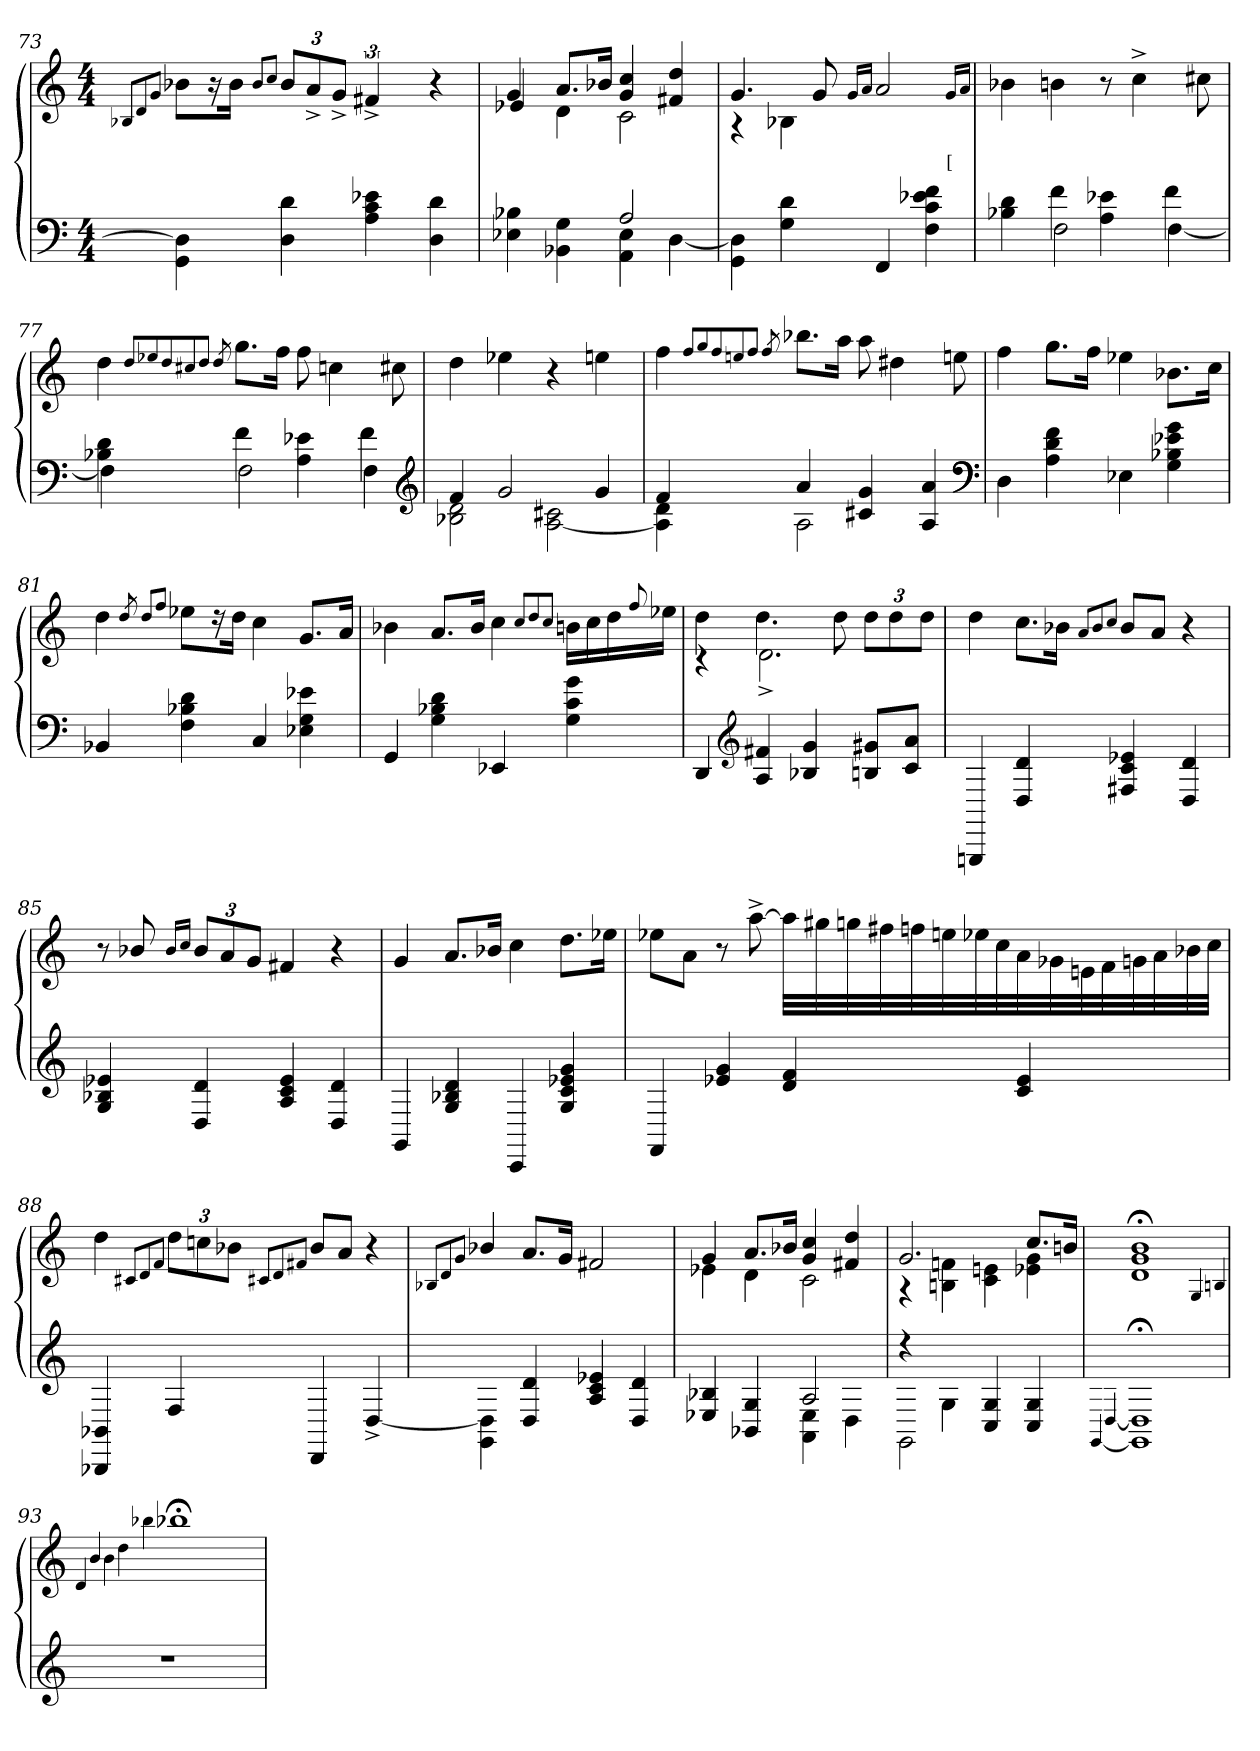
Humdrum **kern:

**kern	**kern	**text
*part2	*part1	*part1
*staff2	*staff1	*staff1
*clefF4	*clefG2	*
*k[]	*k[]	*
*M4/4	*M4/4	*
=73	=73	=73
.	8qB-X/L	.
.	8qd/	.
.	8qg/J	.
4D\] 4GG	8b-L	.
.	16r	.
.	16b-Jk	.
.	8qb-/L	.
.	8qcc/J	.
4d 4D	12b-L	.
.	12a^>	.
.	12g^>J	.
4e-X 4c 4A	6f#X^>	.
.	12ryy	.
4d 4D	4r	.
=74	=74	=74
*^	*^	*
2ryy	4B-X 4E-X	4g	4e-X/	.
.	4G 4BB-	8.aL	4d	.
.	.	16b-XJk	.	.
2A	4E- 4AA	4cc 4g	2c	.
.	[4D	4dd 4f#X	.	.
*v	*v	*	*	*
=75	=75	=75	=75
4D\] 4GG	4.g	4r	.
4d 4G	.	4B-X	.
.	8g	.	.
.	16qg/LL	.	.
.	16qa/JJ	.	.
4FF	2a	2ryy	.
4f 4e-X 4c 4F	.	.	.
*	*v	*v	*
.	16qg/LL	[
.	16qa/JJ	.
=76	=76	=76
*^	*	*
4d 4B-X	4ryy	4b-X	.
4f\	2F	4bn	.
4e-X\ 4A	.	8r	.
.	.	4cc^>	.
4f\	[4F	.	.
.	.	8cc#X	.
=77	=77	=77	=77
4d\ 4B-X	4F]	4dd	.
.	.	8qdd/L	.
.	.	8qee-X/	.
.	.	8qdd/	.
.	.	8qcc#X/	.
.	.	8qdd/J	.
.	.	8qdd/	.
4f\	2F	8.ggL	.
.	.	16ffJk	.
4e-X\ 4A	.	8ff	.
.	.	4ccn	.
4f\	4F	.	.
.	.	8cc#X	.
*clefG2	*	*	*
=78	=78	=78	=78
4f	2d 2B-X	4dd	.
2g	.	4ee-X	.
.	2c#X [2A	4r	.
4g	.	4een	.
=79	=79	=79	=79
4f	4d 4A]	4ff	.
.	.	8qff/L	.
.	.	8qgg/	.
.	.	8qff/	.
.	.	8qeen/	.
.	.	8qff/J	.
.	.	8qff/	.
4a	2A	8.bb-XL	.
.	.	16aaJk	.
4g 4c#X	.	8aa	.
.	.	4dd#X	.
4a 4A	4ryy	.	.
.	.	8een	.
*v	*v	*	*
*clefF4	*	*
=80	=80	=80
4D	4ff	.
4f 4d 4A	8.ggL	.
.	16ffJk	.
4E-X	4ee-X	.
4g 4e- 4B-X 4G	8.b-XL	.
.	16ccJk	.
=81	=81	=81
4BB-X	4dd	.
.	8qdd/	.
.	8qdd/L	.
.	8qff/J	.
4d 4B- 4F	8ee-XL	.
.	16r	.
.	16ddJk	.
4C	4cc	.
4e-X 4G 4E-X	8.gL	.
.	16aJk	.
=82	=82	=82
4GG	4b-X	.
4d 4B-X 4G	8.aL	.
.	16b-Jk	.
4EE-X	4cc	.
.	8qcc/L	.
.	8qdd/	.
.	8qcc/J	.
4g 4c 4G	16bnLL	.
.	16cc	.
.	16dd	.
.	8qqff/	.
.	16ee-XJJ	.
=83	=83	=83
*	*^	*
4DD	4dd\	4r	.
*clefG2	*	*	*
4f#X 4A	4.dd\	2.d^>	.
4g 4B-X	.	.	.
.	8dd\	.	.
8g#X 8BnL	12dd\L	.	.
.	12dd	.	.
8a 8cJ	.	.	.
.	12ddJ	.	.
*	*v	*v	*
=84	=84	=84
4GGGn	4dd	.
4d 4D	8.ccL	.
.	16b-XJk	.
.	8qa/L	.
.	8qb-/	.
.	8qcc/J	.
4e-X 4c 4F#X	8b-L	.
.	8aJ	.
4d 4D	4r	.
=85	=85	=85
4e-X 4B-X 4G	8r	.
.	8b-X/	.
.	16qb-/LL	.
.	16qcc/JJ	.
4d 4D	12b-L	.
.	12a	.
.	12gJ	.
4e- 4c 4A	4f#X	.
4d 4D	4r	.
=86	=86	=86
4GG	4g	.
4d 4B-X 4G	8.aL	.
.	16b-XJk	.
4CC	4cc	.
4g 4e-X 4c 4G	8.ddL	.
.	16ee-XJk	.
=87	=87	=87
4FF	8ee-XL	.
.	8aJ	.
4g 4e-X	8r	.
.	[8aa^>	.
4f 4d	32aa\LL]	.
.	32gg#X	.
.	32ggn	.
.	32ff#X	.
.	32ffn	.
.	32een	.
.	32ee-X	.
.	32cc	.
4e- 4c	32a	.
.	32g-X	.
.	32en	.
.	32f	.
.	32gn	.
.	32a	.
.	32b-X	.
.	32ccJJ	.
=88	=88	=88
4BB-X 4BBB-X	4dd	.
.	8qc#X/L	.
.	8qd/	.
.	8qf/J	.
4F	12ddL	.
.	12ccn	.
.	12b-XJ	.
.	8qc#X/L	.
.	8qd/	.
.	8qf#X/J	.
4DD	8b-L	.
.	8aJ	.
[4D^>	4r	.
=89	=89	=89
.	8qB-X/L	.
.	8qd/	.
.	8qg/J	.
4D\] 4GG	4b-/	.
4d 4D	8.aL	.
.	16gJk	.
4e-X 4c 4A	2f#X	.
4d 4D	.	.
=90	=90	=90
*^	*^	*
2ryy	4B-X 4E-X	4g	4e-X	.
.	4G 4BB-	8.aL	4d	.
.	.	16b-XJk	.	.
2A	4E- 4AA	4cc 4g	2c	.
.	4D	4dd 4f#X	.	.
=91	=91	=91	=91	=91
4r	2GG	2.g	4r	.
4G\	.	.	4fn 4Bn	.
2ryy	4G 4C	.	4en 4c	.
.	4G 4C	8.ccL	4g 4e-X	.
.	.	16bnJk	.	.
*v	*v	*	*	*
*	*v	*v	*
=92	=92	=92
[4qqGG/	.	.
[4qqD/	.	.
1D];< 1GG];<	1b;< 1g;< 1d;<	.
.	4qqG	.
.	4qqBn/	.
=93	=93	=93
.	4qqd/	.
.	4qqb	.
.	4qqb\	.
.	4qqdd\	.
.	4qqbb-X\	.
1r	1bb-;<\	.
=	=	=
*-	*-	*-
